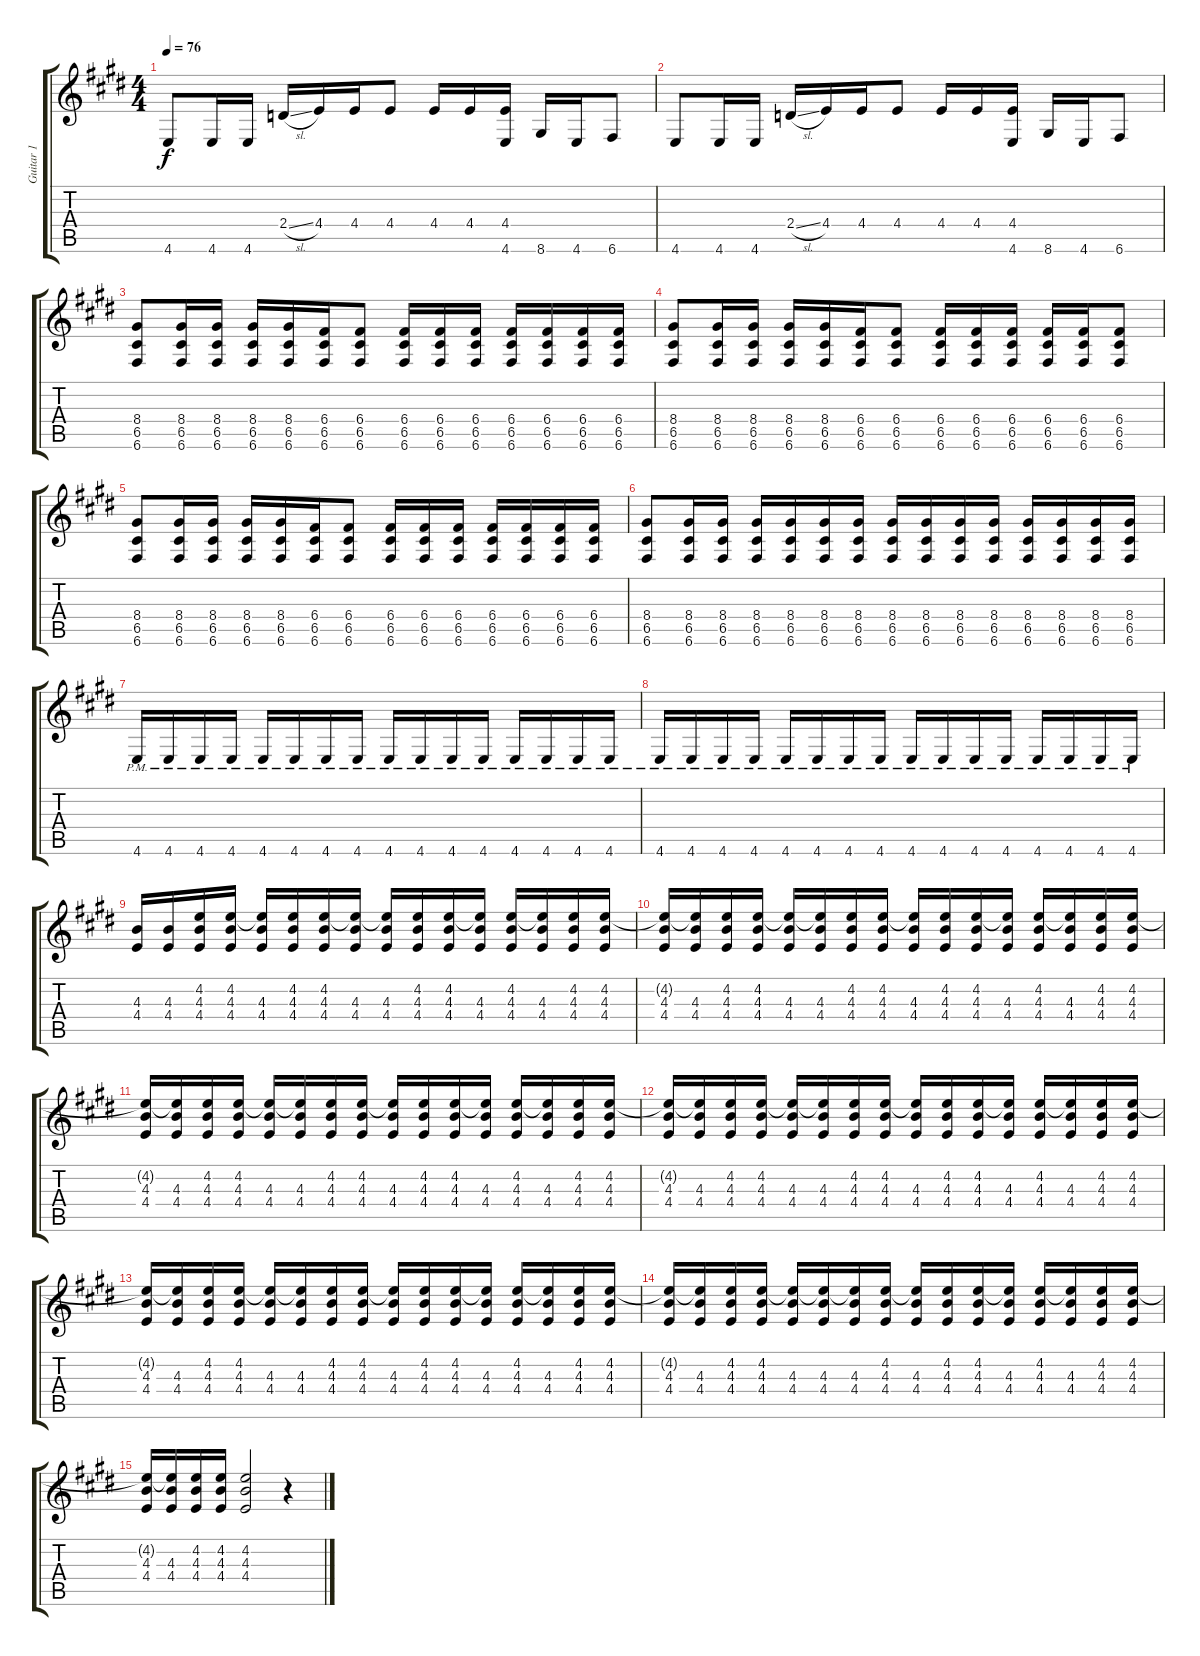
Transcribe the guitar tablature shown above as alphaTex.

\track ("Guitar 1" "Guitar 1") {instrument distortionguitar}
\staff {score tabs}
\tuning (E4 C4 G3 C3 G2 C2) {hide}
\ts (4 4)
\tempo 76
\clef g2
\ks e
4.6.8{dy f} 4.6.16 4.6.16 2.4{sl}.16 4.4.16 4.4.16 4.4.8 4.4.16 4.4.16 (4.4 4.6).16 8.6.16 4.6.16 6.6.8 |
4.6.8 4.6.16 4.6.16 2.4{sl}.16 4.4.16 4.4.16 4.4.8 4.4.16 4.4.16 (4.4 4.6).16 8.6.16 4.6.16 6.6.8 |
(8.4 6.5 6.6).8 (8.4 6.5 6.6).16 (8.4 6.5 6.6).16 (8.4 6.5 6.6).16 (8.4 6.5 6.6).16 (6.4 6.5 6.6).16 (6.4 6.5 6.6).8 (6.4 6.5 6.6).16 (6.4 6.5 6.6).16 (6.4 6.5 6.6).16 (6.4 6.5 6.6).16 (6.4 6.5 6.6).16 (6.4 6.5 6.6).16 (6.4 6.5 6.6).16 |
(8.4 6.5 6.6).8 (8.4 6.5 6.6).16 (8.4 6.5 6.6).16 (8.4 6.5 6.6).16 (8.4 6.5 6.6).16 (6.4 6.5 6.6).16 (6.4 6.5 6.6).8 (6.4 6.5 6.6).16 (6.4 6.5 6.6).16 (6.4 6.5 6.6).16 (6.4 6.5 6.6).16 (6.4 6.5 6.6).16 (6.4 6.5 6.6).8 |
(8.4 6.5 6.6).8 (8.4 6.5 6.6).16 (8.4 6.5 6.6).16 (8.4 6.5 6.6).16 (8.4 6.5 6.6).16 (6.4 6.5 6.6).16 (6.4 6.5 6.6).8 (6.4 6.5 6.6).16 (6.4 6.5 6.6).16 (6.4 6.5 6.6).16 (6.4 6.5 6.6).16 (6.4 6.5 6.6).16 (6.4 6.5 6.6).16 (6.4 6.5 6.6).16 |
(8.4 6.5 6.6).8 (8.4 6.5 6.6).16 (8.4 6.5 6.6).16 (8.4 6.5 6.6).16 (8.4 6.5 6.6).16 (8.4 6.5 6.6).16 (8.4 6.5 6.6).16 (8.4 6.5 6.6).16 (8.4 6.5 6.6).16 (8.4 6.5 6.6).16 (8.4 6.5 6.6).16 (8.4 6.5 6.6).16 (8.4 6.5 6.6).16 (8.4 6.5 6.6).16 (8.4 6.5 6.6).16 |
4.6{pm}.16 4.6{pm}.16 4.6{pm}.16 4.6{pm}.16 4.6{pm}.16 4.6{pm}.16 4.6{pm}.16 4.6{pm}.16 4.6{pm}.16 4.6{pm}.16 4.6{pm}.16 4.6{pm}.16 4.6{pm}.16 4.6{pm}.16 4.6{pm}.16 4.6{pm}.16 |
4.6{pm}.16 4.6{pm}.16 4.6{pm}.16 4.6{pm}.16 4.6{pm}.16 4.6{pm}.16 4.6{pm}.16 4.6{pm}.16 4.6{pm}.16 4.6{pm}.16 4.6{pm}.16 4.6{pm}.16 4.6{pm}.16 4.6{pm}.16 4.6{pm}.16 4.6{pm}.16 |
(4.3 4.4).16{volume 8 instrument acousticguitarsteel} (4.3 4.4).16 (4.2 4.3 4.4).16 (4.2 4.3 4.4).16 (4.2{t} 4.3 4.4).16 (4.2 4.3 4.4).16 (4.2 4.3 4.4).16 (4.2{t} 4.3 4.4).16 (4.2{t} 4.3 4.4).16 (4.2 4.3 4.4).16 (4.2 4.3 4.4).16 (4.2{t} 4.3 4.4).16 (4.2 4.3 4.4).16 (4.2{t} 4.3 4.4).16 (4.2 4.3 4.4).16 (4.2 4.3 4.4).16 |
(4.2{t} 4.3 4.4).16 (4.2{t} 4.3 4.4).16 (4.2 4.3 4.4).16 (4.2 4.3 4.4).16 (4.2{t} 4.3 4.4).16 (4.2{t} 4.3 4.4).16 (4.2 4.3 4.4).16 (4.2 4.3 4.4).16 (4.2{t} 4.3 4.4).16 (4.2 4.3 4.4).16 (4.2 4.3 4.4).16 (4.2{t} 4.3 4.4).16 (4.2 4.3 4.4).16 (4.2{t} 4.3 4.4).16 (4.2 4.3 4.4).16 (4.2 4.3 4.4).16 |
(4.2{t} 4.3 4.4).16 (4.2{t} 4.3 4.4).16 (4.2 4.3 4.4).16 (4.2 4.3 4.4).16 (4.2{t} 4.3 4.4).16 (4.2{t} 4.3 4.4).16 (4.2 4.3 4.4).16 (4.2 4.3 4.4).16 (4.2{t} 4.3 4.4).16 (4.2 4.3 4.4).16 (4.2 4.3 4.4).16 (4.2{t} 4.3 4.4).16 (4.2 4.3 4.4).16 (4.2{t} 4.3 4.4).16 (4.2 4.3 4.4).16 (4.2 4.3 4.4).16 |
(4.2{t} 4.3 4.4).16 (4.2{t} 4.3 4.4).16 (4.2 4.3 4.4).16 (4.2 4.3 4.4).16 (4.2{t} 4.3 4.4).16 (4.2{t} 4.3 4.4).16 (4.2 4.3 4.4).16 (4.2 4.3 4.4).16 (4.2{t} 4.3 4.4).16 (4.2 4.3 4.4).16 (4.2 4.3 4.4).16 (4.2{t} 4.3 4.4).16 (4.2 4.3 4.4).16 (4.2{t} 4.3 4.4).16 (4.2 4.3 4.4).16 (4.2 4.3 4.4).16 |
(4.2{t} 4.3 4.4).16 (4.2{t} 4.3 4.4).16 (4.2 4.3 4.4).16 (4.2 4.3 4.4).16 (4.2{t} 4.3 4.4).16 (4.2{t} 4.3 4.4).16 (4.2 4.3 4.4).16 (4.2 4.3 4.4).16 (4.2{t} 4.3 4.4).16 (4.2 4.3 4.4).16 (4.2 4.3 4.4).16 (4.2{t} 4.3 4.4).16 (4.2 4.3 4.4).16 (4.2{t} 4.3 4.4).16 (4.2 4.3 4.4).16 (4.2 4.3 4.4).16 |
(4.2{t} 4.3 4.4).16 (4.2{t} 4.3 4.4).16 (4.2 4.3 4.4).16 (4.2 4.3 4.4).16 (4.2{t} 4.3 4.4).16 (4.2{t} 4.3 4.4).16 (4.2{t} 4.3 4.4).16 (4.2 4.3 4.4).16 (4.2{t} 4.3 4.4).16 (4.2 4.3 4.4).16 (4.2 4.3 4.4).16 (4.2{t} 4.3 4.4).16 (4.2 4.3 4.4).16 (4.2{t} 4.3 4.4).16 (4.2 4.3 4.4).16 (4.2 4.3 4.4).16 |
(4.2{t} 4.3 4.4).16 (4.2{t} 4.3 4.4).16 (4.2 4.3 4.4).16 (4.2 4.3 4.4).16 (4.2 4.3 4.4).2 r.4
